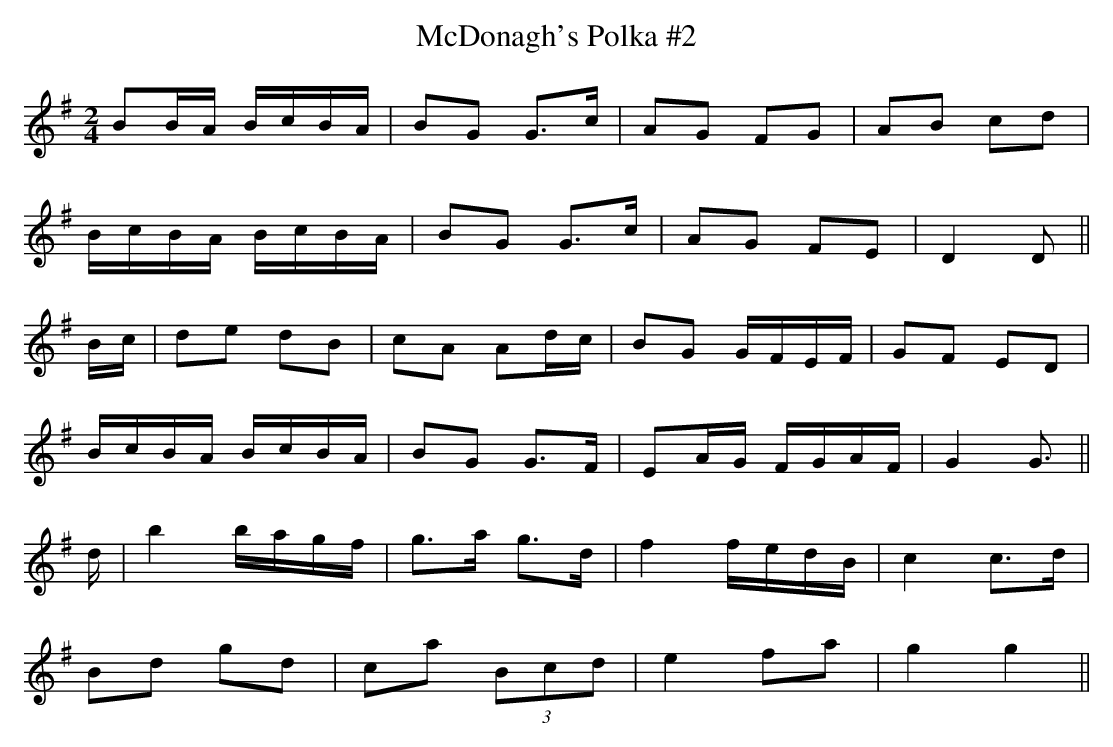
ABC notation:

X:1
T: McDonagh's Polka #2
L: 1/8
M: 2/4
K: G
BB/A/ B/c/B/A/|BG G>c|AG FG|AB cd|
B/c/B/A/ B/c/B/A/|BG G>c|AG FE|D2 D||
B/c/|de dB|cA Ad/c/|BG G/F/E/F/|GF ED|
B/c/B/A/ B/c/B/A/|BG G>F|EA/G/ F/G/A/F/|G2 G>||
d|b2 b/a/g/f/|g>a g>d|f2 f/e/d/B/|c2 c>d|
Bd gd|ca (3Bcd|e2 fa|g2 g2||
